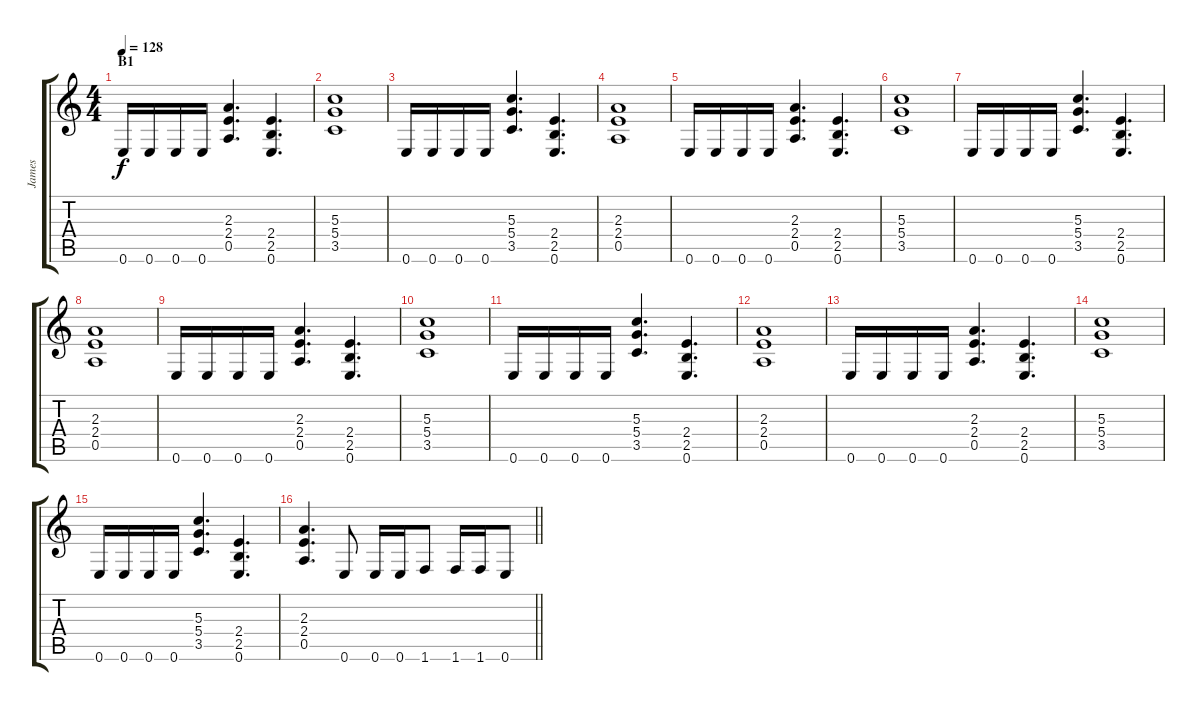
\track ("James" "James") {instrument distortionguitar}
\staff {score tabs}
\tuning (E4 B3 G3 D3 A2 E2) {hide}
\ts (4 4)
\section ("" "B1")
\tempo 128
\clef g2
\ks c
0.6.16{dy f volume 8 balance 8} 0.6.16 0.6.16 0.6.16 (2.3 2.4 0.5).4{d} (2.4 2.5 0.6).4{d} |
(5.3 5.4 3.5).1 |
0.6.16 0.6.16 0.6.16 0.6.16 (5.3 5.4 3.5).4{d} (2.4 2.5 0.6).4{d} |
(2.3 2.4 0.5).1 |
0.6.16 0.6.16 0.6.16 0.6.16 (2.3 2.4 0.5).4{d} (2.4 2.5 0.6).4{d} |
(5.3 5.4 3.5).1 |
0.6.16 0.6.16 0.6.16 0.6.16 (5.3 5.4 3.5).4{d} (2.4 2.5 0.6).4{d} |
(2.3 2.4 0.5).1 |
0.6.16 0.6.16 0.6.16 0.6.16 (2.3 2.4 0.5).4{d} (2.4 2.5 0.6).4{d} |
(5.3 5.4 3.5).1 |
0.6.16 0.6.16 0.6.16 0.6.16 (5.3 5.4 3.5).4{d} (2.4 2.5 0.6).4{d} |
(2.3 2.4 0.5).1 |
0.6.16 0.6.16 0.6.16 0.6.16 (2.3 2.4 0.5).4{d} (2.4 2.5 0.6).4{d} |
(5.3 5.4 3.5).1 |
0.6.16 0.6.16 0.6.16 0.6.16 (5.3 5.4 3.5).4{d} (2.4 2.5 0.6).4{d} |
\barLineRight lightlight
(2.3 2.4 0.5).4{d} 0.6.8 0.6.16 0.6.16 1.6.8 1.6.16 1.6.16 0.6.8
